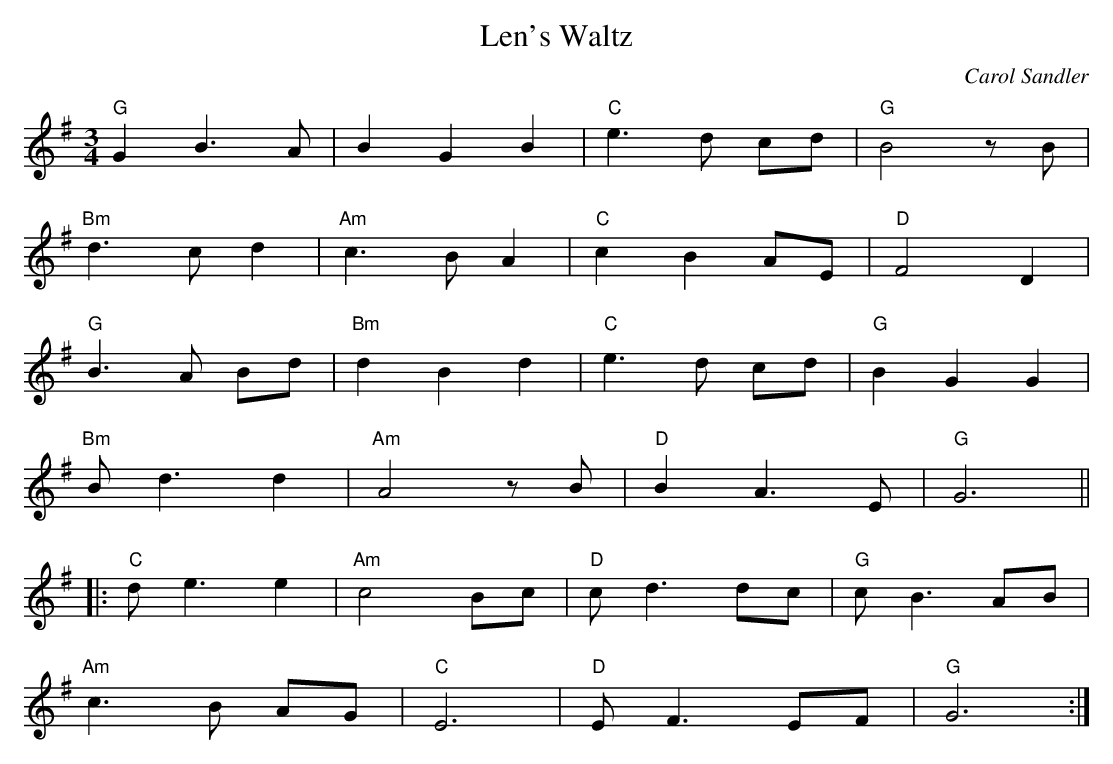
X:1
T:Len's Waltz
C:Carol Sandler
M:3/4
L:1/4
K:G
"G"GB>A|BGB|"C"e>d c/d/|"G"B2z/B/|
"Bm"d>c d|"Am"c>BA|"C"cBA/E/|"D"F2D|
"G"B>A B/d/|"Bm"dBd|"C"e>d c/d/|"G"BGG|
"Bm"B<d d|"Am"A2z/B/|"D"BA>E|"G"G3||
|:"C"d<e e|"Am"c2 B/c/|"D"c<dd/c/|"G"c<B A/B/|
"Am"c>B A/G/|"C"E3|"D"E<F E/F/|"G"G3:|]
